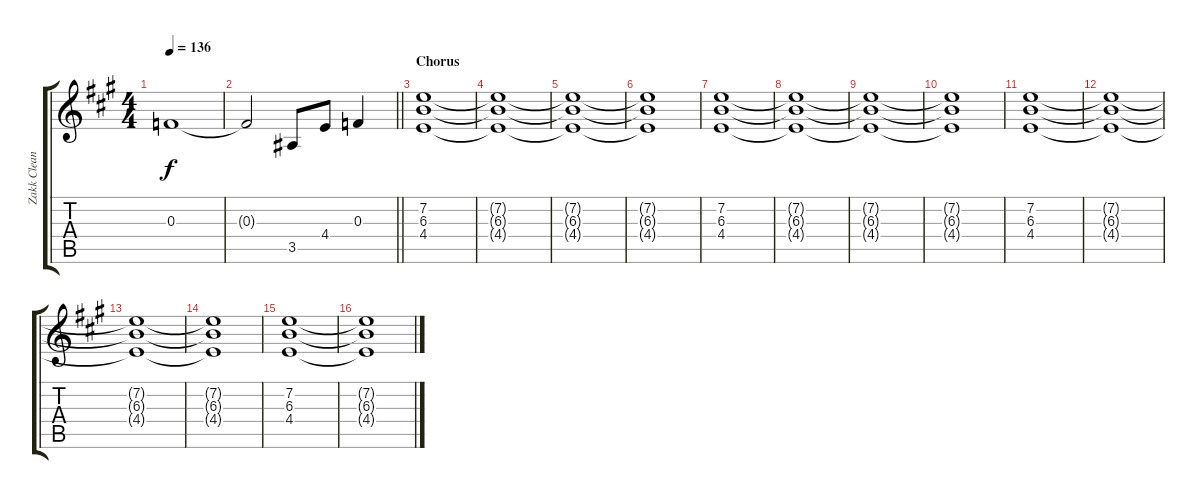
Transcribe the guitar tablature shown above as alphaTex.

\track ("Zakk Clean" "Zakk Clean") {instrument electricguitarclean}
\staff {score tabs}
\tuning (D4 A3 F3 C3 G2 D2) {hide}
\ts (4 4)
\tempo 136
\clef g2
\ks a
0.3{t}.1{dy f} |
\barLineRight lightlight
0.3{t}.2 3.5.8 4.4.8 0.3.4 |
\section ("" "Chorus")
(7.2 6.3 4.4).1 |
(7.2{t} 6.3{t} 4.4{t}).1 |
(7.2{t} 6.3{t} 4.4{t}).1 |
(7.2{t} 6.3{t} 4.4{t}).1 |
(7.2 6.3 4.4).1 |
(7.2{t} 6.3{t} 4.4{t}).1 |
(7.2{t} 6.3{t} 4.4{t}).1 |
(7.2{t} 6.3{t} 4.4{t}).1 |
(7.2 6.3 4.4).1 |
(7.2{t} 6.3{t} 4.4{t}).1 |
(7.2{t} 6.3{t} 4.4{t}).1 |
(7.2{t} 6.3{t} 4.4{t}).1 |
(7.2 6.3 4.4).1 |
(7.2{t} 6.3{t} 4.4{t}).1
